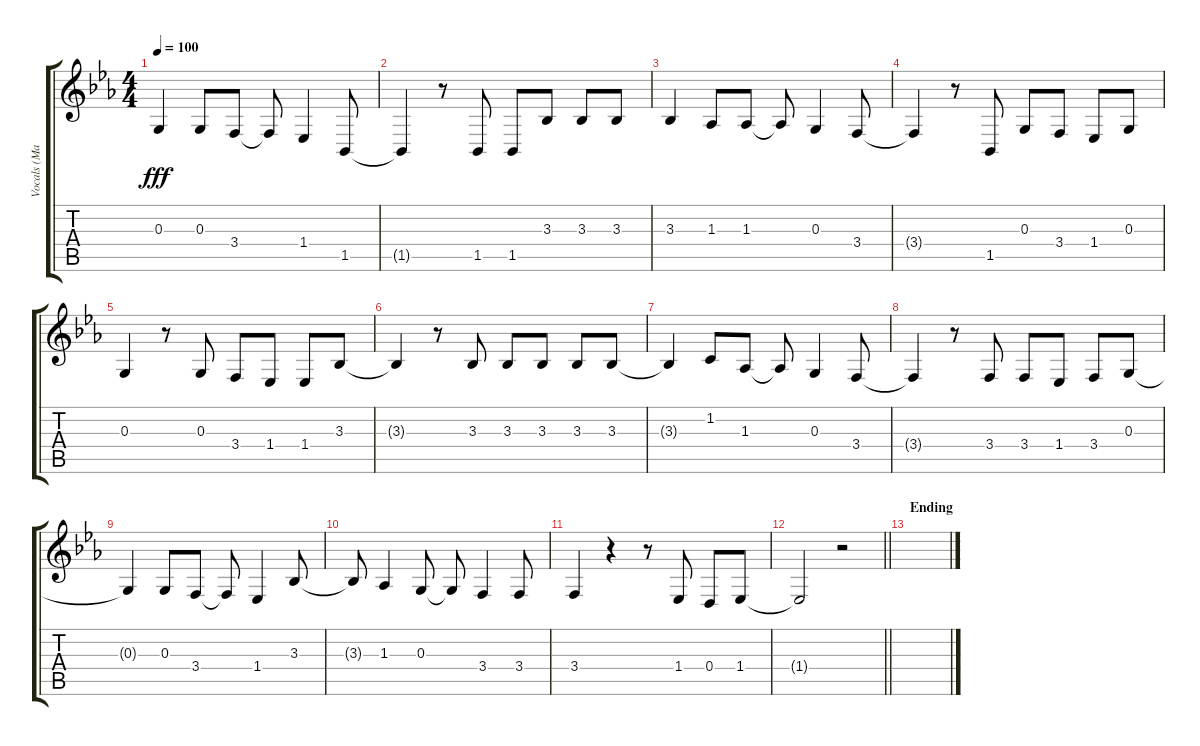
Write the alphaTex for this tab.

\track ("Vocals (Manabe Nodoka)" "Vocals (Ma") {instrument altosax}
\staff {score tabs}
\tuning (E4 B3 G3 D3 A2 E2) {hide}
\ts (4 4)
\tempo 100
\clef g2
\ks eb
0.3{t}.4{dy fff} 0.3.8 3.4.8 3.4{t}.8 1.4.4 1.5.8 |
1.5{t}.4 r.8 1.5.8 1.5.8 3.3.8 3.3.8 3.3.8 |
3.3.4 1.3.8 1.3.8 1.3{t}.8 0.3.4 3.4.8 |
3.4{t}.4 r.8 1.5.8 0.3.8 3.4.8 1.4.8 0.3.8 |
0.3.4 r.8 0.3.8 3.4.8 1.4.8 1.4.8 3.3.8 |
3.3{t}.4 r.8 3.3.8 3.3.8 3.3.8 3.3.8 3.3.8 |
3.3{t}.4 1.2.8 1.3.8 1.3{t}.8 0.3.4 3.4.8 |
3.4{t}.4 r.8 3.4.8 3.4.8 1.4.8 3.4.8 0.3.8 |
0.3{t}.4 0.3.8 3.4.8 3.4{t}.8 1.4.4 3.3.8 |
3.3{t}.8 1.3.4 0.3.8 0.3{t}.8 3.4.4 3.4.8 |
3.4.4 r.4 r.8 1.4.8 0.4.8 1.4.8 |
\barLineRight lightlight
1.4{t}.2 r.2 |
\section ("" "Ending")
